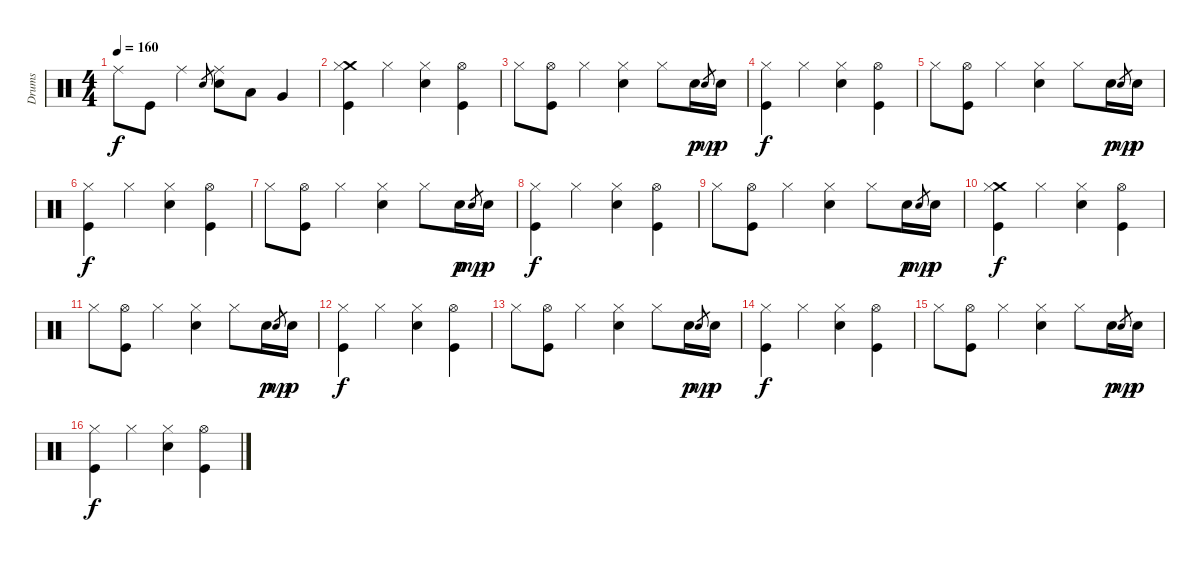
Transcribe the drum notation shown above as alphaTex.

\track ("Drums" "Drums") {instrument percussion}
\staff {score}
\articulation defaults
\ts (4 4)
\tempo 160
\clef neutral
\ks c "Ride (middle)".8{dy f} "Kick (hit)".8 "Ride (middle)".4 "Electric Snare (hit)".8{gr}
("Ride (middle)" "Electric Snare (hit)").8 "Low Tom (hit)".8 "Very Low Tom (hit)".4 |
("Crash medium (hit)" "Hi-Hat (closed)" "Kick (hit)").4 "Hi-Hat (closed)".4 ("Hi-Hat (closed)" "Electric Snare (hit)").4 ("Hi-Hat (open)" "Kick (hit)").4 |
"Hi-Hat (closed)".8 ("Hi-Hat (open)" "Kick (hit)").8 "Hi-Hat (closed)".4 ("Hi-Hat (closed)" "Electric Snare (hit)").4 "Hi-Hat (closed)".8 "Electric Snare (hit)".16{dy p} "Electric Snare (hit)".8{gr dy mp} "Electric Snare (hit)".16{dy p} |
("Hi-Hat (closed)" "Kick (hit)").4{dy f} "Hi-Hat (closed)".4 ("Hi-Hat (closed)" "Electric Snare (hit)").4 ("Hi-Hat (open)" "Kick (hit)").4 |
"Hi-Hat (closed)".8 ("Hi-Hat (open)" "Kick (hit)").8 "Hi-Hat (closed)".4 ("Hi-Hat (closed)" "Electric Snare (hit)").4 "Hi-Hat (closed)".8 "Electric Snare (hit)".16{dy p} "Electric Snare (hit)".8{gr dy mp} "Electric Snare (hit)".16{dy p} |
("Hi-Hat (closed)" "Kick (hit)").4{dy f} "Hi-Hat (closed)".4 ("Hi-Hat (closed)" "Electric Snare (hit)").4 ("Hi-Hat (open)" "Kick (hit)").4 |
"Hi-Hat (closed)".8 ("Hi-Hat (open)" "Kick (hit)").8 "Hi-Hat (closed)".4 ("Hi-Hat (closed)" "Electric Snare (hit)").4 "Hi-Hat (closed)".8 "Electric Snare (hit)".16{dy p} "Electric Snare (hit)".8{gr dy mp} "Electric Snare (hit)".16{dy p} |
("Hi-Hat (closed)" "Kick (hit)").4{dy f} "Hi-Hat (closed)".4 ("Hi-Hat (closed)" "Electric Snare (hit)").4 ("Hi-Hat (open)" "Kick (hit)").4 |
"Hi-Hat (closed)".8 ("Hi-Hat (open)" "Kick (hit)").8 "Hi-Hat (closed)".4 ("Hi-Hat (closed)" "Electric Snare (hit)").4 "Hi-Hat (closed)".8 "Electric Snare (hit)".16{dy p} "Electric Snare (hit)".8{gr dy mp} "Electric Snare (hit)".16{dy p} |
("Crash medium (hit)" "Hi-Hat (closed)" "Kick (hit)").4{dy f} "Hi-Hat (closed)".4 ("Hi-Hat (closed)" "Electric Snare (hit)").4 ("Hi-Hat (open)" "Kick (hit)").4 |
"Hi-Hat (closed)".8 ("Hi-Hat (open)" "Kick (hit)").8 "Hi-Hat (closed)".4 ("Hi-Hat (closed)" "Electric Snare (hit)").4 "Hi-Hat (closed)".8 "Electric Snare (hit)".16{dy p} "Electric Snare (hit)".8{gr dy mp} "Electric Snare (hit)".16{dy p} |
("Hi-Hat (closed)" "Kick (hit)").4{dy f} "Hi-Hat (closed)".4 ("Hi-Hat (closed)" "Electric Snare (hit)").4 ("Hi-Hat (open)" "Kick (hit)").4 |
"Hi-Hat (closed)".8 ("Hi-Hat (open)" "Kick (hit)").8 "Hi-Hat (closed)".4 ("Hi-Hat (closed)" "Electric Snare (hit)").4 "Hi-Hat (closed)".8 "Electric Snare (hit)".16{dy p} "Electric Snare (hit)".8{gr dy mp} "Electric Snare (hit)".16{dy p} |
("Hi-Hat (closed)" "Kick (hit)").4{dy f} "Hi-Hat (closed)".4 ("Hi-Hat (closed)" "Electric Snare (hit)").4 ("Hi-Hat (open)" "Kick (hit)").4 |
"Hi-Hat (closed)".8 ("Hi-Hat (open)" "Kick (hit)").8 "Hi-Hat (closed)".4 ("Hi-Hat (closed)" "Electric Snare (hit)").4 "Hi-Hat (closed)".8 "Electric Snare (hit)".16{dy p} "Electric Snare (hit)".8{gr dy mp} "Electric Snare (hit)".16{dy p} |
("Hi-Hat (closed)" "Kick (hit)").4{dy f} "Hi-Hat (closed)".4 ("Hi-Hat (closed)" "Electric Snare (hit)").4 ("Hi-Hat (open)" "Kick (hit)").4
